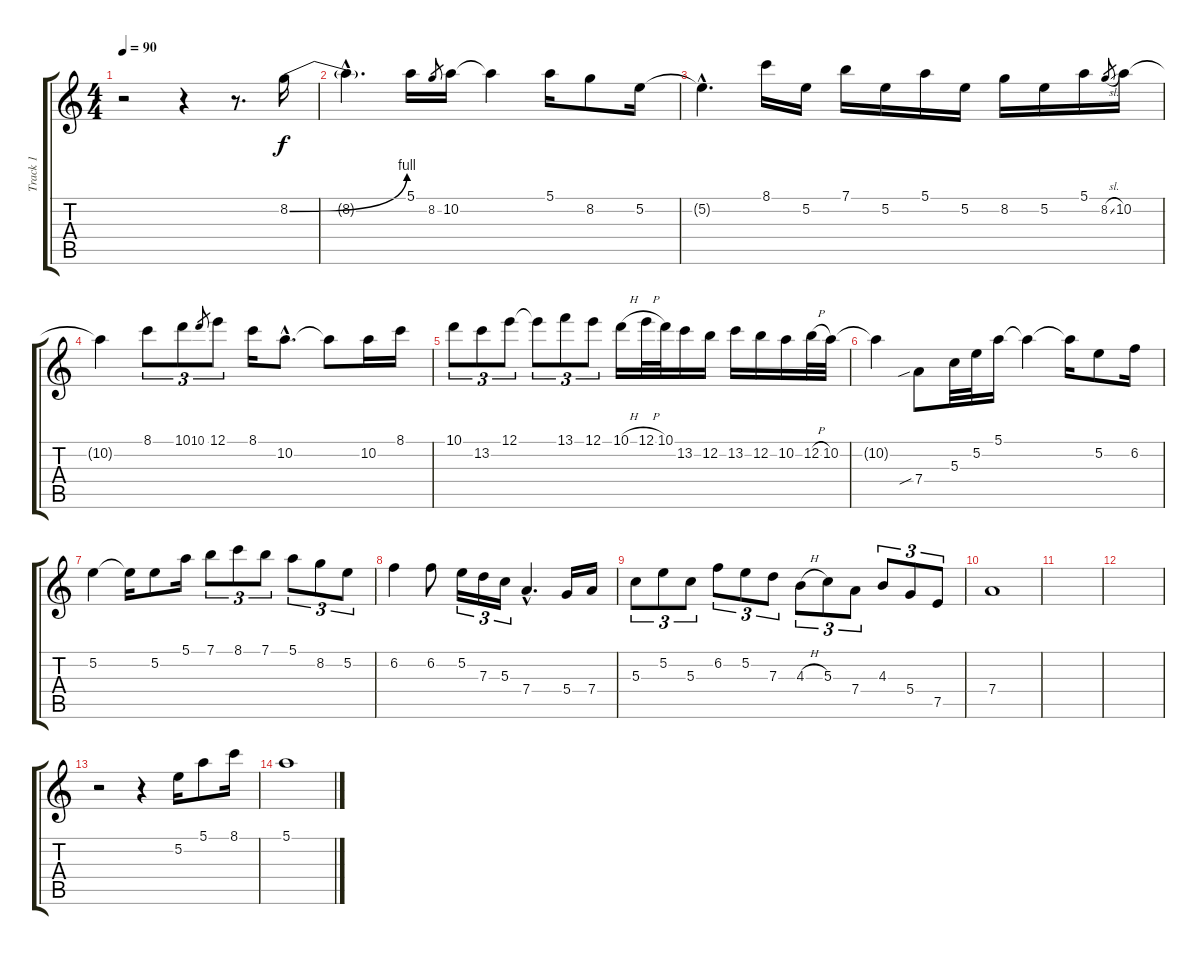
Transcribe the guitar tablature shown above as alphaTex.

\track ("Track 1" "Track 1") {instrument acousticguitarsteel}
\staff {score tabs}
\tuning (E4 B3 G3 D3 A2 E2) {hide}
\ts (4 4)
\tempo 90
\clef g2
\ks c
r.2{dy f instrument acousticguitarsteel} r.4 r.8{d} 8.2{be (bend 0 0 60 4)}.16 |
8.2{hac t}.4{d} 5.1.16 8.2.8{gr} 10.2.16 10.2{t}.4 5.1.16 8.2.8 5.2.16 |
5.2{hac t}.4{d} 8.1.16 5.2.16 7.1.16 5.2.16 5.1.16 5.2.16 8.2.16 5.2.16 5.1.16 8.2{sl}.8{gr} 10.2.16 |
10.2{t}.4 8.1.8{tu (3 2)} 10.1.8{tu (3 2)} 10.1.8{gr} 12.1.8{tu (3 2)} 8.1.16 10.2{hac}.8{d} 10.2{t}.8 10.2.16 8.1.16 |
10.1.8{tu (3 2)} 13.2.8{tu (3 2)} 12.1.8{tu (3 2)} 12.1{t}.8{tu (3 2)} 13.1.8{tu (3 2)} 12.1.8{tu (3 2)} 10.1{h}.16 12.1{h}.32 10.1.32 13.2.16 12.2.16 13.2.16 12.2.16 10.2.16 12.2{h}.32 10.2.32 |
10.2{t}.4 7.4{sib}.8 5.3.32 5.2.32 5.1.16 5.1{t}.4 5.1{t}.16 5.2.8 6.2.16 |
5.2.4 5.2{t}.16 5.2.8 5.1.16 7.1.8{tu (3 2)} 8.1.8{tu (3 2)} 7.1.8{tu (3 2)} 5.1.8{tu (3 2)} 8.2.8{tu (3 2)} 5.2.8{tu (3 2)} |
6.2.4 6.2.8 5.2.16{tu (3 2)} 7.3.16{tu (3 2)} 5.3.16{tu (3 2)} 7.4{hac}.4{d} 5.4.16 7.4.16 |
5.3.8{tu (3 2)} 5.2.8{tu (3 2)} 5.3.8{tu (3 2)} 6.2.8{tu (3 2)} 5.2.8{tu (3 2)} 7.3.8{tu (3 2)} 4.3{h}.8{tu (3 2)} 5.3.8{tu (3 2)} 7.4.8{tu (3 2)} 4.3.8{tu (3 2)} 5.4.8{tu (3 2)} 7.5.8{tu (3 2)} |
7.4.1 |
|
|
r.2 r.4 5.2.16 5.1.8 8.1.16 |
5.1.1
